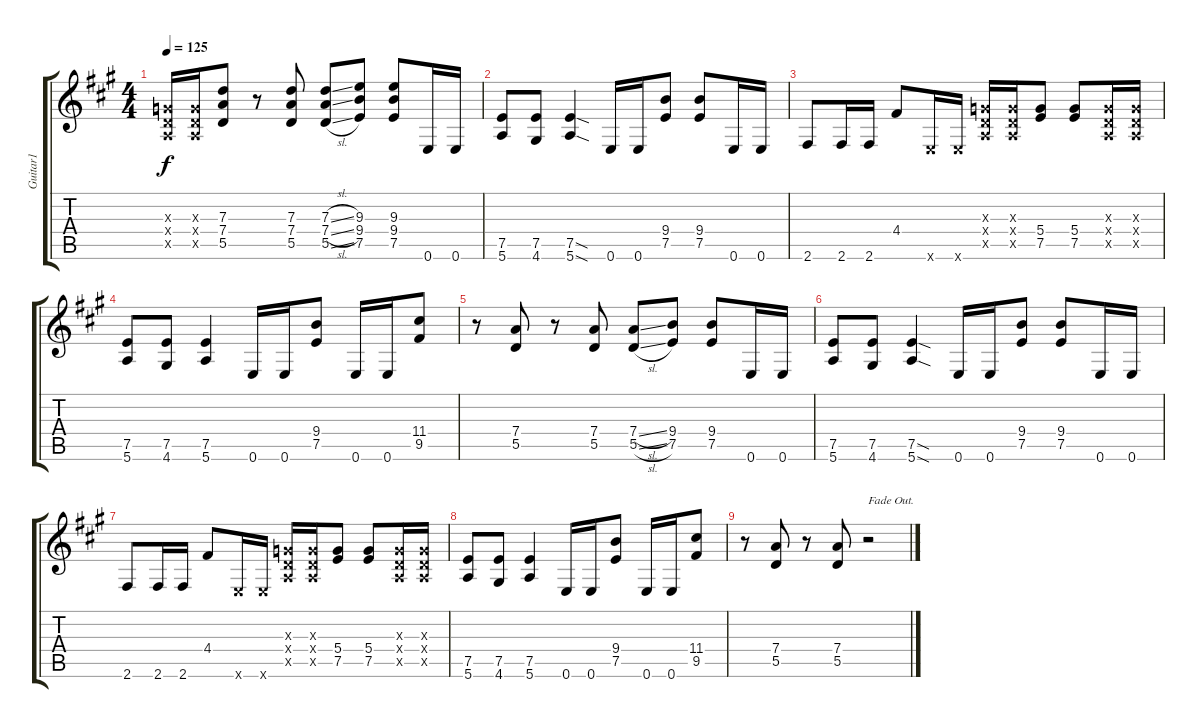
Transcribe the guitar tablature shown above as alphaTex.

\track ("Guitar1" "Guitar1") {instrument overdrivenguitar}
\staff {score tabs}
\tuning (E4 B3 G3 D3 A2 E2) {hide}
\ts (4 4)
\tempo 125
\clef g2
\ks a
(0.3{x} 0.4{x} 0.5{x}).16{dy f} (0.3{x} 0.4{x} 0.5{x}).16 (7.3 7.4 5.5).8 r.8 (7.3 7.4 5.5).8 (7.3{sl} 7.4{sl} 5.5{sl}).8 (9.3 9.4 7.5).8 (9.3 9.4 7.5).8 0.6.16 0.6.16 |
(7.5 5.6).8 (7.5 4.6).8 (7.5{sod} 5.6{sod}).4 0.6.16 0.6.16 (9.4 7.5).8 (9.4 7.5).8 0.6.16 0.6.16 |
2.6.8 2.6.16 2.6.16 4.4.8 0.6{x}.16 0.6{x}.16 (0.3{x} 0.4{x} 0.5{x}).16 (0.3{x} 0.4{x} 0.5{x}).16 (5.4 7.5).8 (5.4 7.5).8 (0.3{x} 0.4{x} 0.5{x}).16 (0.3{x} 0.4{x} 0.5{x}).16 |
(7.5 5.6).8 (7.5 4.6).8 (7.5 5.6).4 0.6.16 0.6.16 (9.4 7.5).8 0.6.16 0.6.16 (11.4 9.5).8 |
r.8 (7.4 5.5).8 r.8 (7.4 5.5).8 (7.4{sl} 5.5{sl}).8 (9.4 7.5).8 (9.4 7.5).8 0.6.16 0.6.16 |
(7.5 5.6).8 (7.5 4.6).8 (7.5{sod} 5.6{sod}).4 0.6.16 0.6.16 (9.4 7.5).8 (9.4 7.5).8 0.6.16 0.6.16 |
2.6.8 2.6.16 2.6.16 4.4.8 0.6{x}.16 0.6{x}.16 (0.3{x} 0.4{x} 0.5{x}).16 (0.3{x} 0.4{x} 0.5{x}).16 (5.4 7.5).8 (5.4 7.5).8 (0.3{x} 0.4{x} 0.5{x}).16 (0.3{x} 0.4{x} 0.5{x}).16 |
(7.5 5.6).8 (7.5 4.6).8 (7.5 5.6).4 0.6.16 0.6.16 (9.4 7.5).8 0.6.16 0.6.16 (11.4 9.5).8 |
r.8 (7.4 5.5).8 r.8 (7.4 5.5).8 r.2{txt "Fade Out."}
